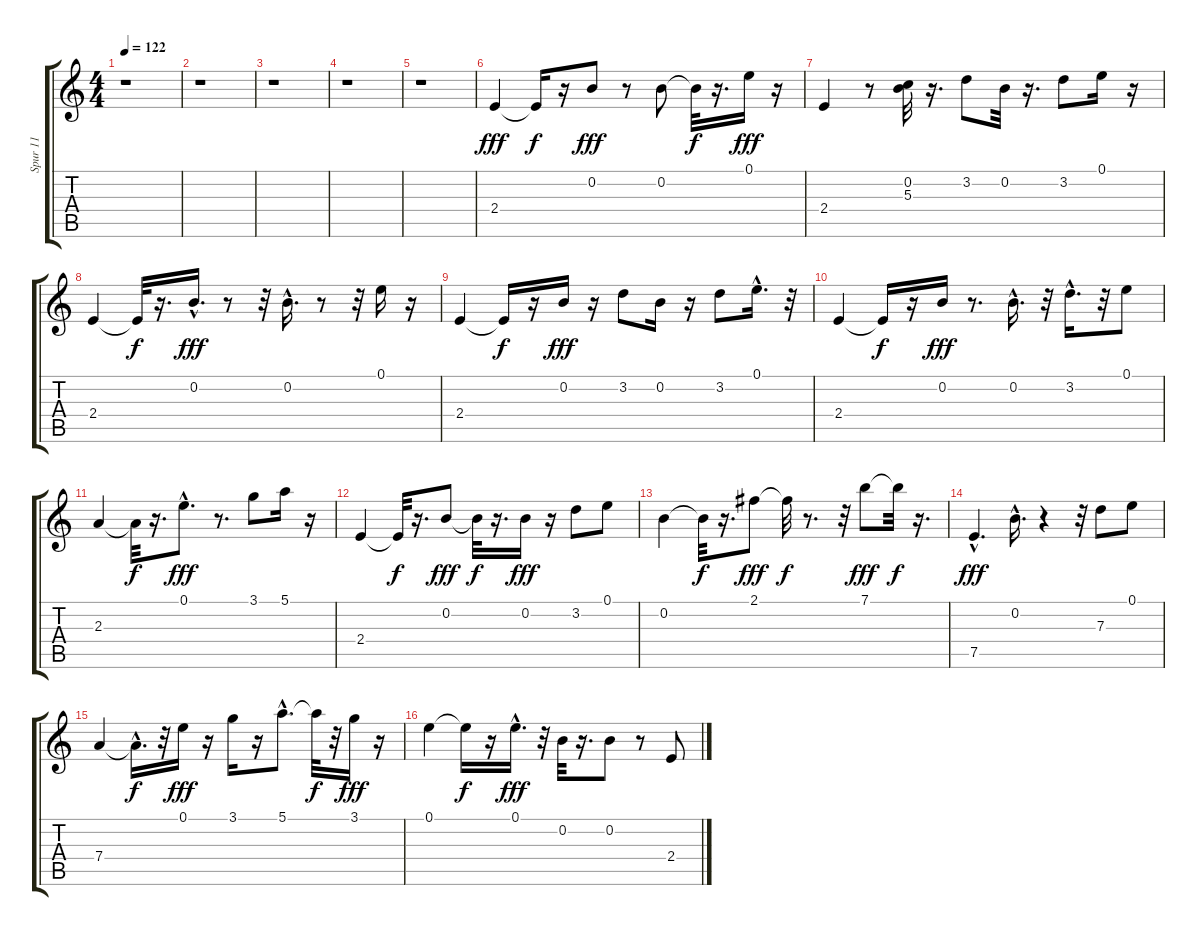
\track ("Spur 11" "Spur 11") {instrument electricbassfinger}
\staff {score tabs}
\tuning (E4 B3 G3 D3 A2 E2) {hide}
\ts (4 4)
\tempo 122
\clef g2
\ks c
r.1{dy fff instrument electricbassfinger} |
r.1 |
r.1 |
r.1 |
r.1 |
2.4.4 2.4{t}.16{dy f} r.16 0.2.8{dy fff} r.8 0.2.8 0.2{t}.32{dy f} r.16{d} 0.1.16{dy fff} r.16 |
2.4.4 r.8 (0.2 5.3).32 r.16{d} 3.2.8 0.2.32 r.16{d} 3.2.8 0.1.16 r.16 |
2.4.4 2.4{t}.32{dy f} r.16{d} 0.2{hac}.16{d dy fff} r.8 r.32 0.2{hac}.16{d} r.8 r.32 0.1.16 r.16 |
2.4.4 2.4{t}.16{dy f} r.16 0.2.16{dy fff} r.16 3.2.8 0.2.16 r.16 3.2.8 0.1{hac}.16{d} r.32 |
2.4.4 2.4{t}.16{dy f} r.16 0.2.16{dy fff} r.8{d} 0.2{hac}.16{d} r.32 3.2{hac}.16{d} r.32 0.1.8 |
2.3.4 2.3{t}.32{dy f} r.16{d} 0.1{hac}.8{d dy fff} r.8{d} 3.1.8 5.1.16 r.16 |
2.4.4 2.4{t}.32{dy f} r.16{d} 0.2.8{dy fff} 0.2{t}.32{dy f} r.16{d} 0.2.16{dy fff} r.16 3.2.8 0.1.8 |
0.2.4 0.2{t}.32{dy f} r.16{d} 2.1.8{dy fff} 2.1{t}.32{dy f} r.8{d} r.32 7.1.8{dy fff} 7.1{t}.32{dy f} r.16{d} |
7.5{hac}.4{d dy fff} 0.2{hac}.16{d} r.4 r.32 7.3.8 0.1.8 |
7.4.4 7.4{hac t}.16{d dy f} r.32 0.1.16{dy fff} r.16 3.1.16 r.16 5.1{hac}.8{d} 5.1{t}.32{dy f} r.32 3.1.16{dy fff} r.16 |
0.1.4 0.1{t}.16{dy f} r.16 0.1{hac}.16{d dy fff} r.32 0.2.32 r.16{d} 0.2.8 r.8 2.4.8
